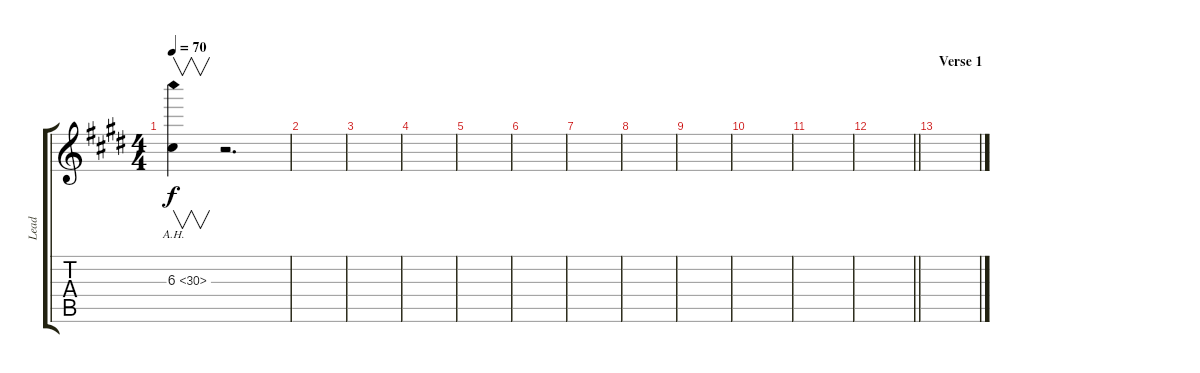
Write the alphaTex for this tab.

\track ("Lead" "Lead") {instrument distortionguitar}
\staff {score tabs}
\tuning (E4 B3 G3 D3 A2 E2) {hide}
\ts (4 4)
\tempo 70
\clef g2
\ks c#minor
6.3{ah 24}.4{v dy f} r.2{d} |
|
|
|
|
|
|
|
|
|
|
\barLineRight lightlight
|
\section ("" "Verse 1")
